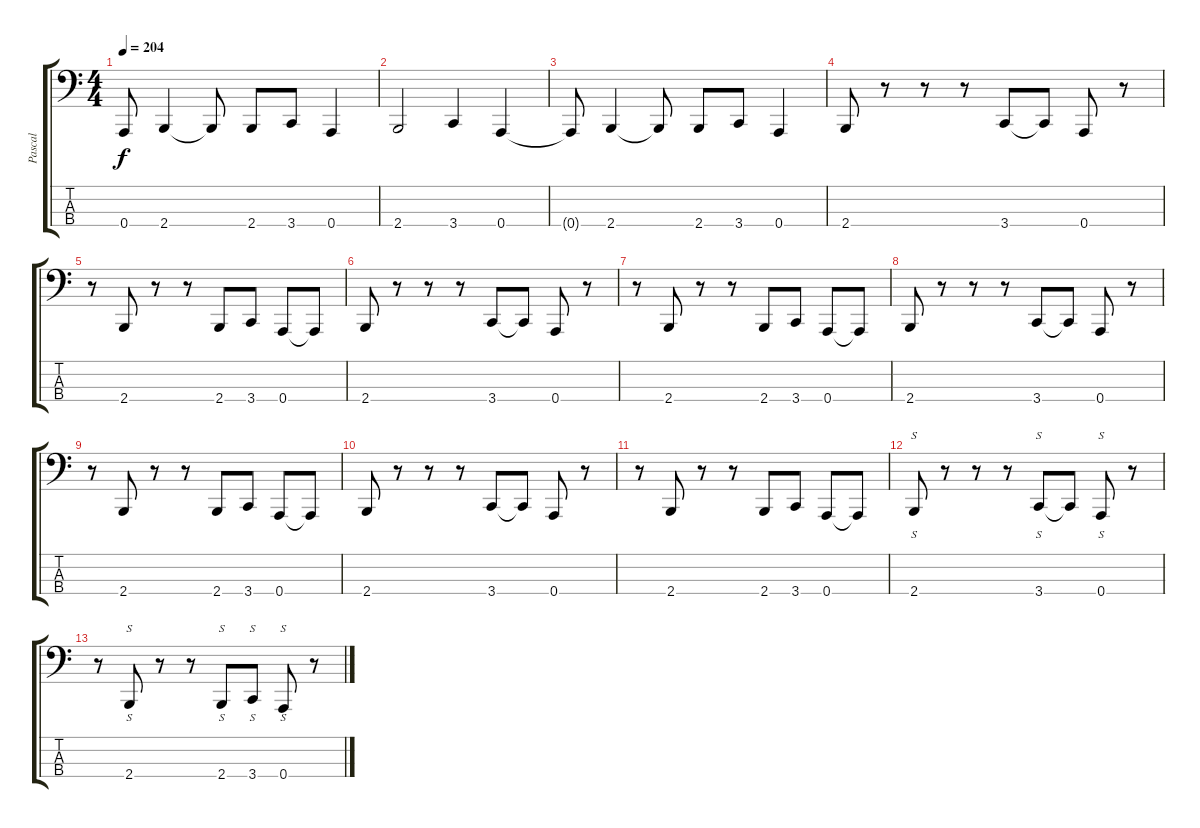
\track ("Pascal" "Pascal") {instrument electricbasspick}
\staff {score tabs}
\tuning (D2 A1 E1 A0) {hide}
\ts (4 4)
\tempo 204
\clef f4
\ks c
0.4{t}.8{dy f} 2.4.4 2.4{t}.8 2.4.8 3.4.8 0.4.4 |
2.4.2 3.4.4 0.4.4 |
0.4{t}.8 2.4.4 2.4{t}.8 2.4.8 3.4.8 0.4.4 |
2.4.8 r.8 r.8 r.8 3.4.8 3.4{t}.8 0.4.8 r.8 |
r.8 2.4.8 r.8 r.8 2.4.8 3.4.8 0.4.8 0.4{t}.8 |
2.4.8 r.8 r.8 r.8 3.4.8 3.4{t}.8 0.4.8 r.8 |
r.8 2.4.8 r.8 r.8 2.4.8 3.4.8 0.4.8 0.4{t}.8 |
2.4.8 r.8 r.8 r.8 3.4.8 3.4{t}.8 0.4.8 r.8 |
r.8 2.4.8 r.8 r.8 2.4.8 3.4.8 0.4.8 0.4{t}.8 |
2.4.8 r.8 r.8 r.8 3.4.8 3.4{t}.8 0.4.8 r.8 |
r.8 2.4.8 r.8 r.8 2.4.8 3.4.8 0.4.8 0.4{t}.8 |
2.4.8{s} r.8 r.8 r.8 3.4.8{s} 3.4{t}.8 0.4.8{s} r.8 |
r.8 2.4.8{s} r.8 r.8 2.4.8{s} 3.4.8{s} 0.4.8{s} r.8
